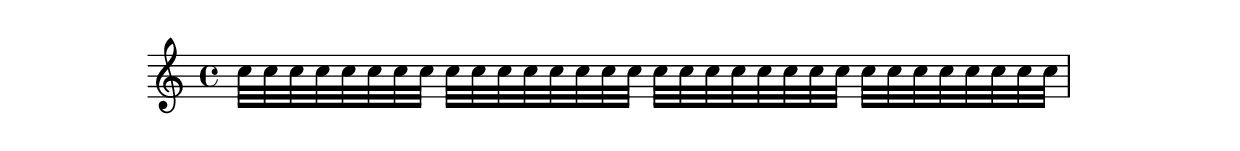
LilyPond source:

%% Do not edit this file; it is automatically
%% generated from LSR http://lsr.dsi.unimi.it
%% This file is in the public domain.
\version "2.13.10"

\header {
  lsrtags = "rhythms"

%% Translation of GIT committish: 5cab62e8738ff02eead438042743116391f306f5
  texidoces = "
Las barras de semicorcheas (o notas más breves) seguidas no se
subdividen de forma predeterminada.  Esto es: las tres (o más)
barras se prolongan, sin dividirse, sobre grupos completos de
notas.  Este comportamiento se puede modificar para que las barras
se subdividan en subgrupos mediante el establecimiento de la
propiedad @code{subdivideBeams}.  Cuando está establecida, las
diversas barras se subdividen a intervalos definidos por el valor
actual de la longitud del pulso @code{beatLength} reduciendo las
barras múltiples a una sola entre los subgrupos.  Observe que el
valor predeterminado de @code{beatLength} es de una unidad sobre
el denominador del compás en curso, si no está establecido
explícitamente.  Se debe establecer al valor de una fracción que
da la duración el subgrupo de barras utilizando la función
@code{ly:make-moment}, como se muestra aquí:

"
  doctitlees = "Subdivisión de las barras de semicorchea"

%% Translation of GIT committish: d96023d8792c8af202c7cb8508010c0d3648899d
  texidocde = "
Die Balken von aufeinanderfolgenden Sechszehnteln (oder kürzeren Notenwerten)
werden standardmäßig nicht unterteilt.  Dieses Verhalten kann verändert
werden, sodass die Balken in Untergruppen aufgeteilt werden, indem man
die Eigenschaft @code{subdivideBeams} verändert.  Man muss die Unterteilungsintervalle
als Notenbruch mit der @code{make-moment}-Funktion für @code{beatLength} angeben,
damit die Balken unterbrochen wird und nur ein Balken durchgezogen bleibt.  Der
Standardwert für @code{beatLength} ist 1 / Zähler des aktuellen Taktes.

"
  doctitlede = "Balken in Untergruppen teilen"


%% Translation of GIT committish: b3196fadd8f42d05ba35e8ac42f7da3caf8a3079
  texidocfr = "
Les ligatures d'une succession de notes de durée inférieure à la croche
ne sont pas subdivisées par défaut.  Autrement dit, tous les traits de
ligature seront continus.  Ce comportement peut être modifié afin de
diviser la ligature en sous-groupes grâce à la propriété
@code{subdivideBeams}.  Lorsqu'elle est activée, les ligatures seront
subdivisées selon un intervalle défini par @code{beatLength} ; il n'y
aura alors plus qu'un seul trait de ligature entre chaque sous-groupe.
Par défaut, @code{beatLength} fixe la valeur de référence à une noire.
Il faudra donc lui fournir, à l'aide de la fonction @code{make-moment},
une fraction correspondant au sous-groupe désiré, comme dans l'exemple
suivant.

"
  doctitlefr = "Subdivision des ligatures"

  texidoc = "
The beams of consecutive 16th (or shorter) notes are, by default, not
sub-divided.  That is, the three (or more) beams stretch unbroken over
entire groups of notes.  This behavior can be modified to sub-divide
the beams into sub-groups by setting the property
@code{subdivideBeams}. When set, multiple beams will be sub-divided at
intervals defined by the current value of @code{beatLength} by reducing
the multiple beams to just one beam between the sub-groups. Note that
@code{beatLength} defaults to one over the denominator of the current
time signature if not set explicitly. It must be set to a fraction
giving the duration of the beam sub-group using the
@code{ly:make-moment} function, as shown here:



"
  doctitle = "Sub-dividing beams"
} % begin verbatim

\relative c'' {
  c32[ c c c c c c c]
  \set subdivideBeams = ##t
  c32[ c c c c c c c]

  % Set beam sub-group length to an eighth note
  \set beatLength = #(ly:make-moment 1 8)
  c32[ c c c c c c c]

  % Set beam sub-group length to a sixteenth note
  \set beatLength = #(ly:make-moment 1 16)
  c32[ c c c c c c c]
}

